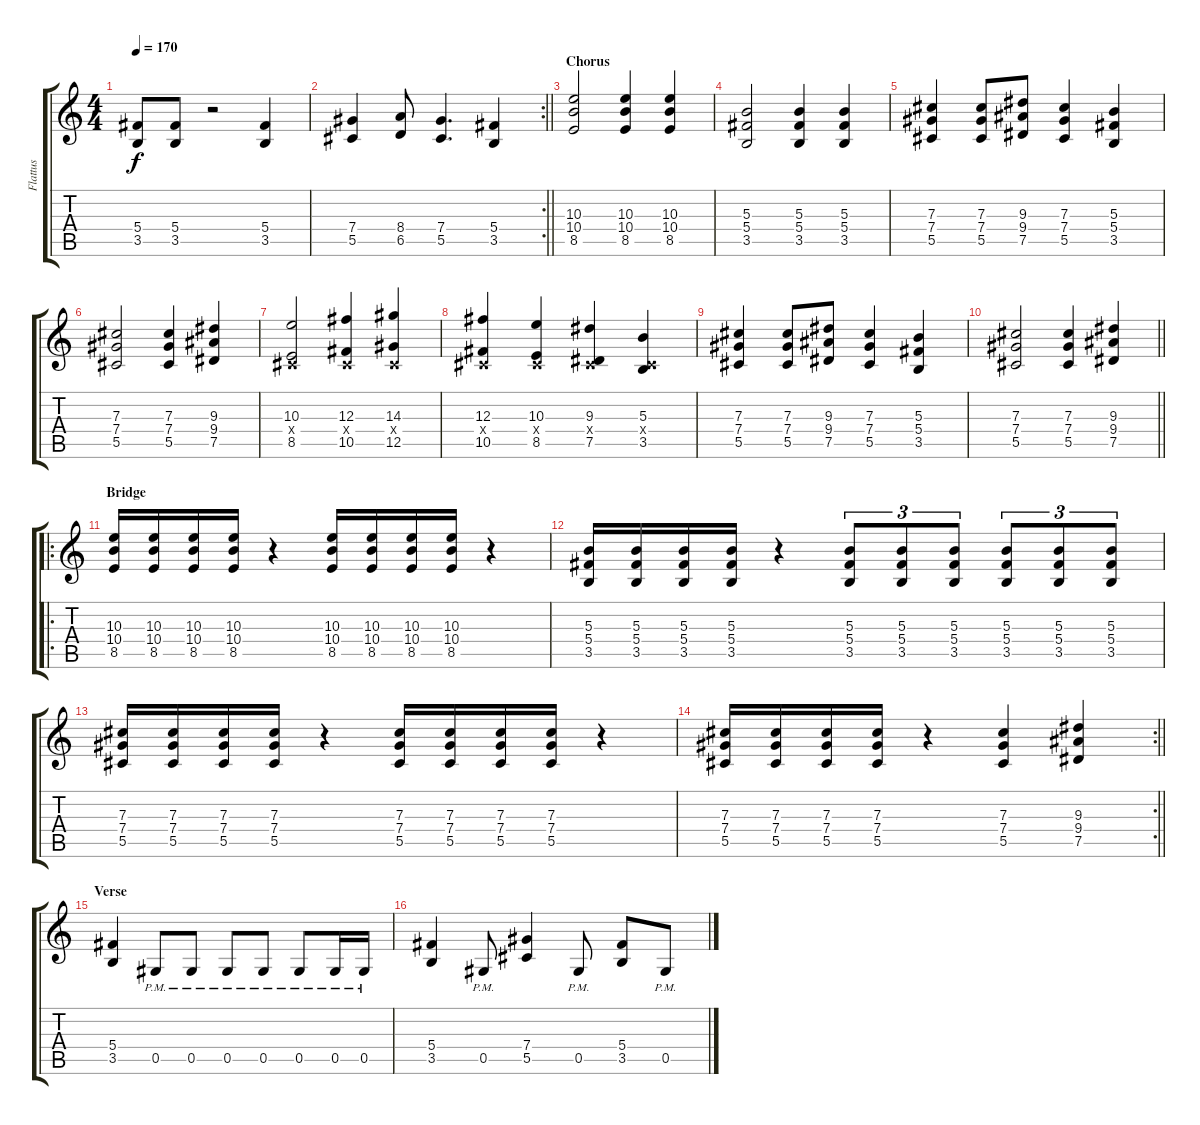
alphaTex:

\track ("Flattus" "Flattus") {instrument overdrivenguitar}
\staff {score tabs}
\tuning (Eb4 Bb3 Gb3 Db3 Ab2 Eb2) {hide}
\ts (4 4)
\tempo 170
\clef g2
\ks c
(5.4 3.5).8{dy f} (5.4 3.5).8 r.2 (5.4 3.5).4 |
\rc 2
\barLineRight lightlight
(7.4 5.5).4 (8.4 6.5).8 (7.4 5.5).4{d} (5.4 3.5).4 |
\section ("" "Chorus")
(10.3 10.4 8.5).2 (10.3 10.4 8.5).4 (10.3 10.4 8.5).4 |
(5.3 5.4 3.5).2 (5.3 5.4 3.5).4 (5.3 5.4 3.5).4 |
(7.3 7.4 5.5).4 (7.3 7.4 5.5).8 (9.3 9.4 7.5).8 (7.3 7.4 5.5).4 (5.3 5.4 3.5).4 |
(7.3 7.4 5.5).2 (7.3 7.4 5.5).4 (9.3 9.4 7.5).4 |
(10.3 0.4{x} 8.5).2 (12.3 0.4{x} 10.5).4 (14.3 0.4{x} 12.5).4 |
(12.3 0.4{x} 10.5).4 (10.3 0.4{x} 8.5).4 (9.3 0.4{x} 7.5).4 (5.3 0.4{x} 3.5).4 |
(7.3 7.4 5.5).4 (7.3 7.4 5.5).8 (9.3 9.4 7.5).8 (7.3 7.4 5.5).4 (5.3 5.4 3.5).4 |
\barLineRight lightlight
(7.3 7.4 5.5).2 (7.3 7.4 5.5).4 (9.3 9.4 7.5).4 |
\ro
\section ("" "Bridge")
(10.3 10.4 8.5).16 (10.3 10.4 8.5).16 (10.3 10.4 8.5).16 (10.3 10.4 8.5).16 r.4 (10.3 10.4 8.5).16 (10.3 10.4 8.5).16 (10.3 10.4 8.5).16 (10.3 10.4 8.5).16 r.4 |
(5.3 5.4 3.5).16 (5.3 5.4 3.5).16 (5.3 5.4 3.5).16 (5.3 5.4 3.5).16 r.4 (5.3 5.4 3.5).8{tu (3 2)} (5.3 5.4 3.5).8{tu (3 2)} (5.3 5.4 3.5).8{tu (3 2)} (5.3 5.4 3.5).8{tu (3 2)} (5.3 5.4 3.5).8{tu (3 2)} (5.3 5.4 3.5).8{tu (3 2)} |
(7.3 7.4 5.5).16 (7.3 7.4 5.5).16 (7.3 7.4 5.5).16 (7.3 7.4 5.5).16 r.4 (7.3 7.4 5.5).16 (7.3 7.4 5.5).16 (7.3 7.4 5.5).16 (7.3 7.4 5.5).16 r.4 |
\rc 2
\barLineRight lightlight
(7.3 7.4 5.5).16 (7.3 7.4 5.5).16 (7.3 7.4 5.5).16 (7.3 7.4 5.5).16 r.4 (7.3 7.4 5.5).4 (9.3 9.4 7.5).4 |
\section ("" "Verse")
(5.4 3.5).4 0.5{pm}.8 0.5{pm}.8 0.5{pm}.8 0.5{pm}.8 0.5{pm}.8 0.5{pm}.16 0.5{pm}.16 |
(5.4 3.5).4 0.5{pm}.8 (7.4 5.5).4 0.5{pm}.8 (5.4 3.5).8 0.5{pm}.8
